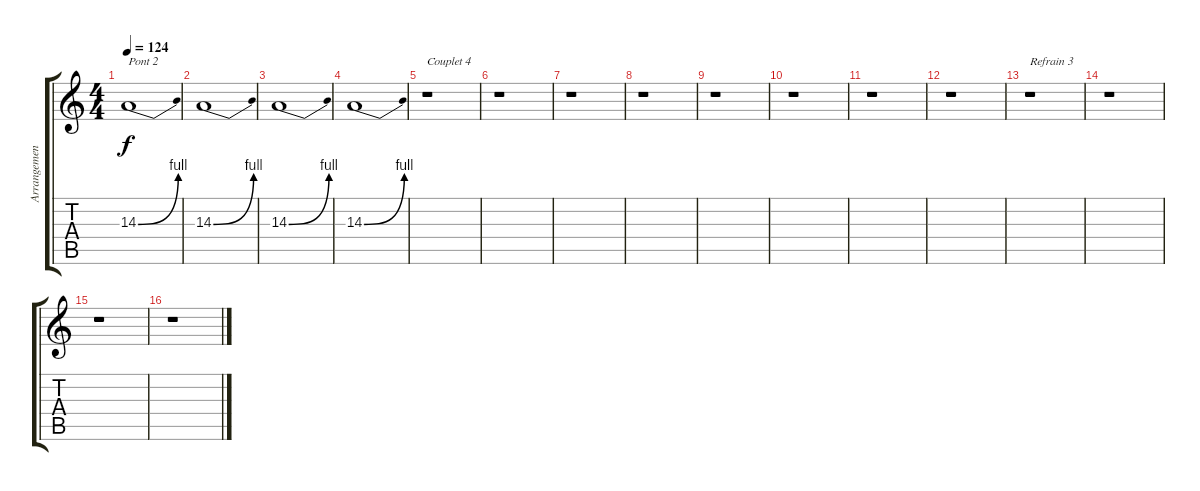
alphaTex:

\track ("Arrangements clavier" "Arrangemen") {instrument synthstrings1}
\staff {score tabs}
\tuning (E4 B3 G3 D3 A2 E2) {hide}
\ts (4 4)
\tempo 124
\clef g2
\ks c
14.3{be (bend 0 0 60 4)}.1{txt "Pont 2" dy f} |
14.3{be (bend 0 0 60 4)}.1 |
14.3{be (bend 0 0 60 4)}.1 |
14.3{be (bend 0 0 60 4)}.1 |
r.1{txt "Couplet 4"} |
r.1 |
r.1 |
r.1 |
r.1 |
r.1 |
r.1 |
r.1 |
r.1{txt "Refrain 3"} |
r.1 |
r.1 |
r.1
